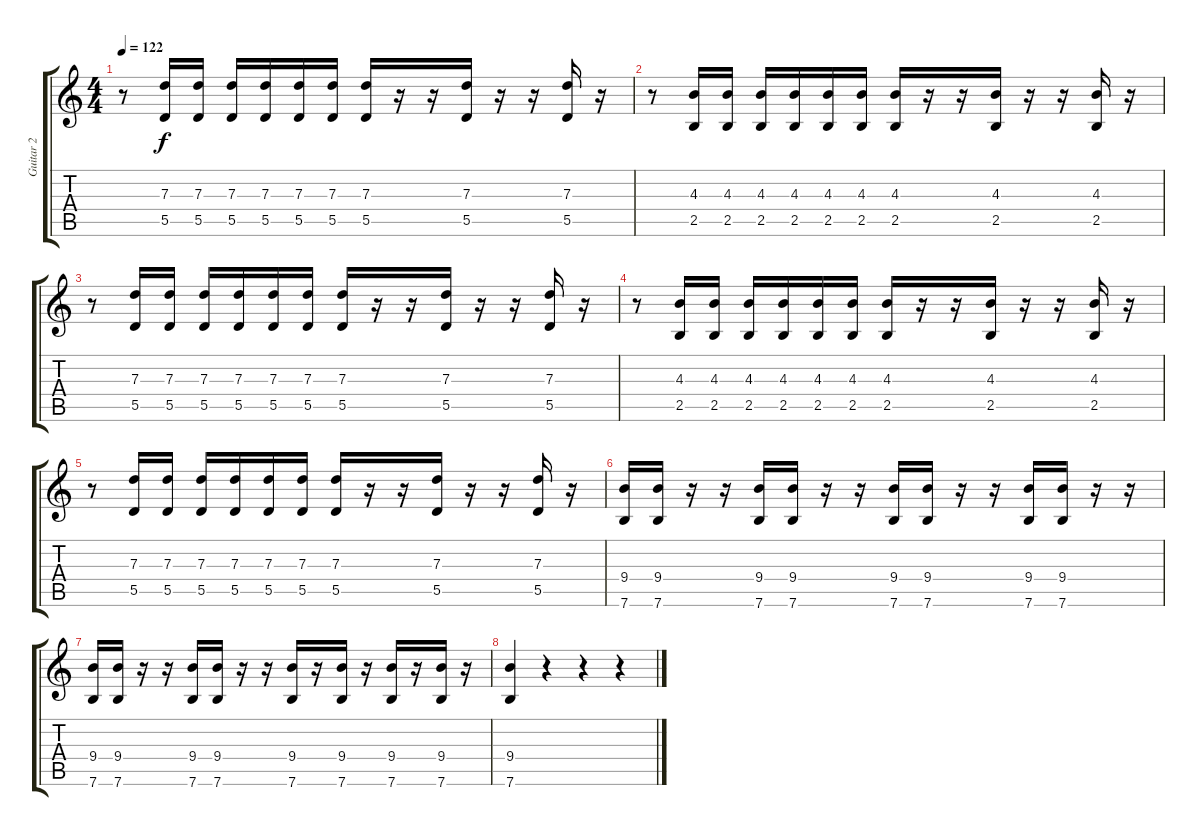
\track ("Guitar 2" "Guitar 2") {instrument distortionguitar}
\staff {score tabs}
\tuning (E4 B3 G3 D3 A2 E2) {hide}
\ts (4 4)
\tempo 122
\clef g2
\ks c
r.8{dy f} (7.3 5.5).16 (7.3 5.5).16 (7.3 5.5).16 (7.3 5.5).16 (7.3 5.5).16 (7.3 5.5).16 (7.3 5.5).16 r.16 r.16 (7.3 5.5).16 r.16 r.16 (7.3 5.5).16 r.16 |
r.8 (4.3 2.5).16 (4.3 2.5).16 (4.3 2.5).16 (4.3 2.5).16 (4.3 2.5).16 (4.3 2.5).16 (4.3 2.5).16 r.16 r.16 (4.3 2.5).16 r.16 r.16 (4.3 2.5).16 r.16 |
r.8 (7.3 5.5).16 (7.3 5.5).16 (7.3 5.5).16 (7.3 5.5).16 (7.3 5.5).16 (7.3 5.5).16 (7.3 5.5).16 r.16 r.16 (7.3 5.5).16 r.16 r.16 (7.3 5.5).16 r.16 |
r.8 (4.3 2.5).16 (4.3 2.5).16 (4.3 2.5).16 (4.3 2.5).16 (4.3 2.5).16 (4.3 2.5).16 (4.3 2.5).16 r.16 r.16 (4.3 2.5).16 r.16 r.16 (4.3 2.5).16 r.16 |
r.8 (7.3 5.5).16 (7.3 5.5).16 (7.3 5.5).16 (7.3 5.5).16 (7.3 5.5).16 (7.3 5.5).16 (7.3 5.5).16 r.16 r.16 (7.3 5.5).16 r.16 r.16 (7.3 5.5).16 r.16 |
(9.4 7.6).16 (9.4 7.6).16 r.16 r.16 (9.4 7.6).16 (9.4 7.6).16 r.16 r.16 (9.4 7.6).16 (9.4 7.6).16 r.16 r.16 (9.4 7.6).16 (9.4 7.6).16 r.16 r.16 |
(9.4 7.6).16 (9.4 7.6).16 r.16 r.16 (9.4 7.6).16 (9.4 7.6).16 r.16 r.16 (9.4 7.6).16 r.16 (9.4 7.6).16 r.16 (9.4 7.6).16 r.16 (9.4 7.6).16 r.16 |
(9.4 7.6).4 r.4 r.4 r.4
